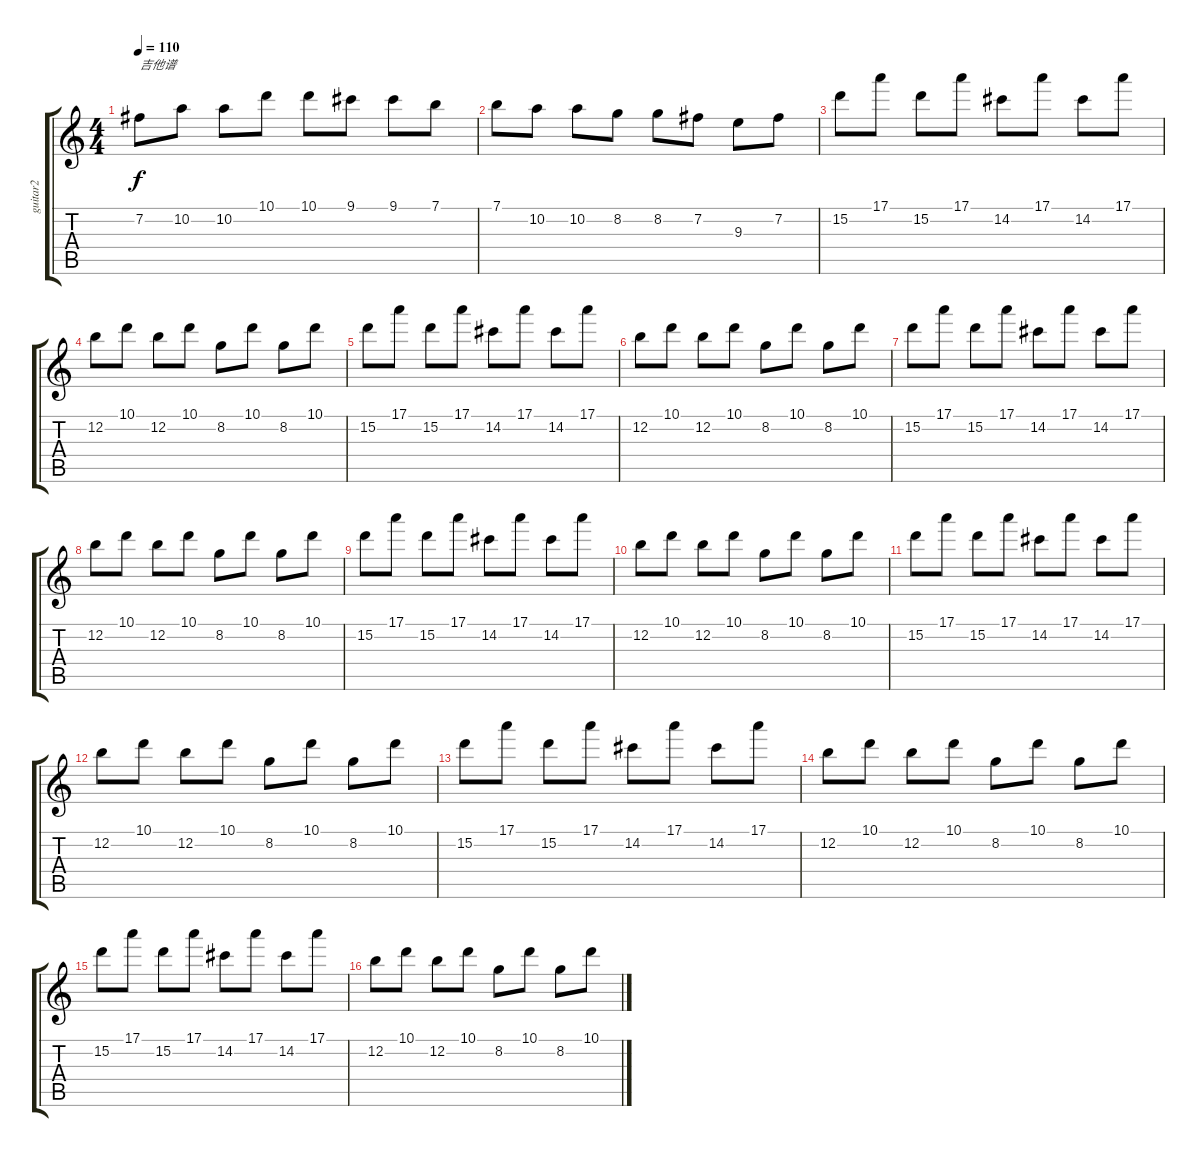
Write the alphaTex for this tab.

\track ("guitar2" "guitar2") {instrument acousticguitarsteel}
\staff {score tabs}
\tuning (E4 B3 G3 D3 A2 E2) {hide}
\ts (4 4)
\tempo 110
\clef g2
\ks c
7.2{t}.8{txt "吉他谱" dy f} 10.2.8 10.2.8 10.1.8 10.1.8 9.1.8 9.1.8 7.1.8 |
7.1.8 10.2.8 10.2.8 8.2.8 8.2.8 7.2.8 9.3.8 7.2.8 |
15.2.8{volume 9 instrument overdrivenguitar} 17.1.8 15.2.8 17.1.8 14.2.8 17.1.8 14.2.8 17.1.8 |
12.2.8 10.1.8 12.2.8 10.1.8 8.2.8 10.1.8 8.2.8 10.1.8 |
15.2.8 17.1.8 15.2.8 17.1.8 14.2.8 17.1.8 14.2.8 17.1.8 |
12.2.8 10.1.8 12.2.8 10.1.8 8.2.8 10.1.8 8.2.8 10.1.8 |
15.2.8 17.1.8 15.2.8 17.1.8 14.2.8 17.1.8 14.2.8 17.1.8 |
12.2.8 10.1.8 12.2.8 10.1.8 8.2.8 10.1.8 8.2.8 10.1.8 |
15.2.8 17.1.8 15.2.8 17.1.8 14.2.8 17.1.8 14.2.8 17.1.8 |
12.2.8 10.1.8 12.2.8 10.1.8 8.2.8 10.1.8 8.2.8 10.1.8 |
15.2.8 17.1.8 15.2.8 17.1.8 14.2.8 17.1.8 14.2.8 17.1.8 |
12.2.8 10.1.8 12.2.8 10.1.8 8.2.8 10.1.8 8.2.8 10.1.8 |
15.2.8 17.1.8 15.2.8 17.1.8 14.2.8 17.1.8 14.2.8 17.1.8 |
12.2.8 10.1.8 12.2.8 10.1.8 8.2.8 10.1.8 8.2.8 10.1.8 |
15.2.8 17.1.8 15.2.8 17.1.8 14.2.8 17.1.8 14.2.8 17.1.8 |
12.2.8 10.1.8 12.2.8 10.1.8 8.2.8 10.1.8 8.2.8 10.1.8
